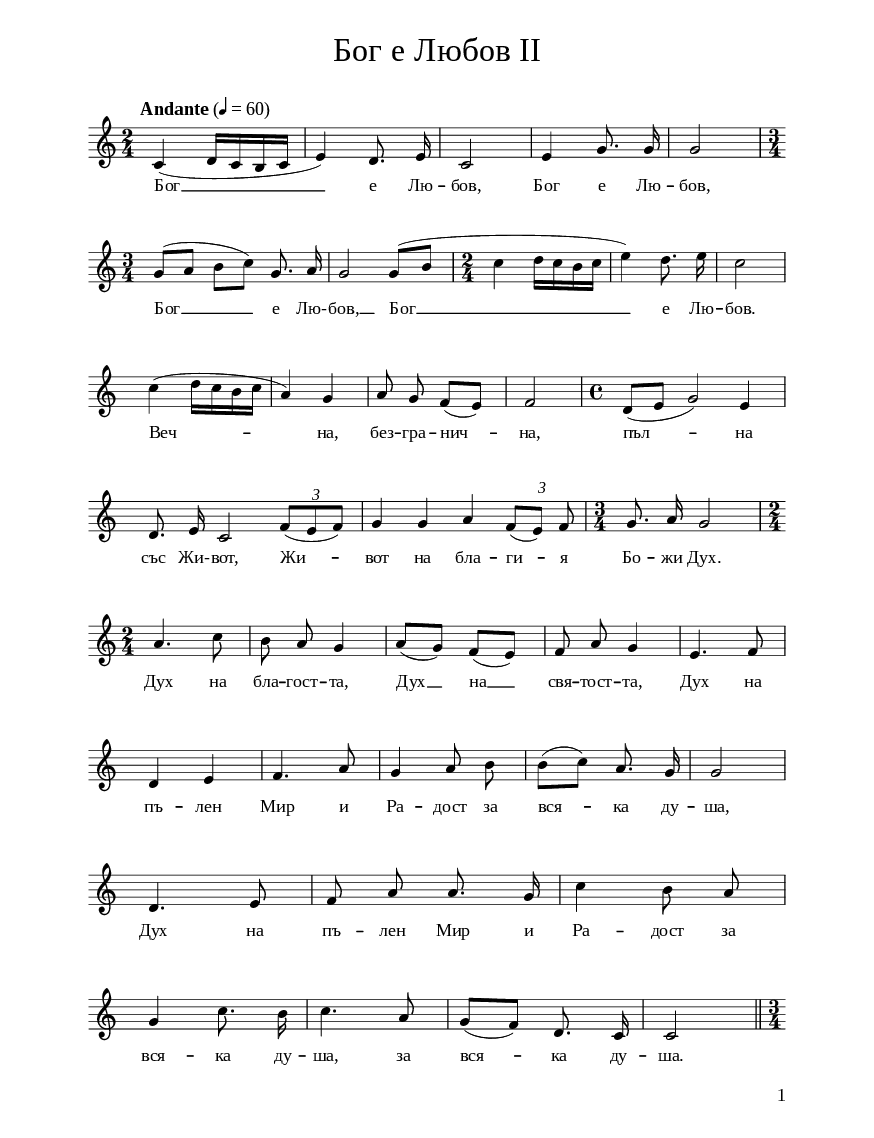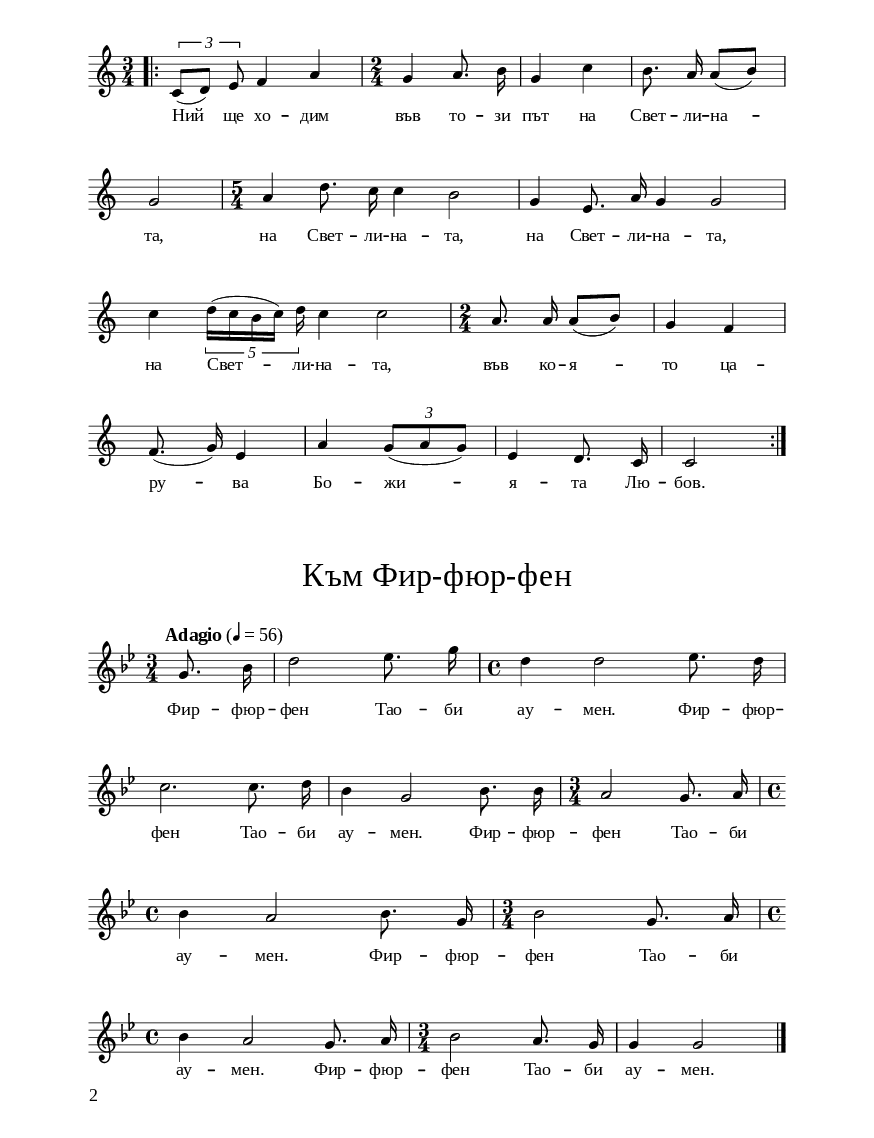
\version "2.24.2"

% include paper part and global functions
\include "include/globals.ily"

\bookpart {
  \label #'ref166
  \tocItem \markup "Бог е Любов II"
  \include "include/bookpart-paper.ily"
  \score {
    \include "include/score-layout.ily"

    \new Voice \absolute {
      \clef treble
      \key c \major
      \time 2/4
      \tempoFunc "Andante" 4 "60"
      \autoBeamOff
      c'4 (  d'16 [  c'16  b16  c'16 ]
      | % 2
      e'4 )  d'8.  e'16 | % 3
      c'2 | % 4
      e'4  g'8.  g'16 | % 5
      g'2 \break | % 6
      \time 3/4 g'8 ( [  a'8 ]  b'8 [  c''8 ) ]  % 7
      g'8.   a'16 |  g'2 % 8
      g'8 ( [  b'8 ] | % 9
      \time 2/4 c''4  d''16 [  c''16  b'16
      c''16 ] |
      e''4 )  d''8.  e''16 | % 11
      c''2 \break | % 12
      c''4 (  d''16 [  c''16  b'16
      c''16 ] | % 13
      a'4 )  g'4 | % 14
      a'8  g'8  f'8 ( [  e'8 ) ] | % 15
      f'2 | % 16
      \time 4/4  | % 16
      d'8 ( [  e'8  ]  g'2 ) e'4 | \break % 17
      d'8.  e'16  c'2 \once \omit
      TupletBracket
      \times 2/3  {
        f'8 ( [  e'8  f'8 ) ]
      }
      |  % 18
      g'4  g'4  a'4 \once \omit TupletBracket
      \times 2/3  {
        f'8 ( [  e'8 )  ] f'8
      }
      | % 19
      \time 3/4  | % 19
      g'8.  a'16  g'2 |
      \time 2/4  |
      a'4.  c''8 |  % 21
      b'8  a'8  g'4 |  % 22
      a'8 ( [  g'8 ) ]  f'8 ( [  e'8 ) ]
      | % 23
      f'8  a'8  g'4 | % 24
      e'4.  f'8 | % 25
      d'4  e'4 | % 26
      f'4.  a'8   | % 27
      g'4  a'8  b'8 | % 28
      b'8 ( [  c''8 ) ]  a'8.  g'16 | % 29
      g'2 \break |
      d'4.  e'8 | % 31
      f'8  a'8  a'8.  g'16 | % 32
      c''4  b'8  a'8 \break | % 33
      g'4  c''8.  b'16 | % 34
      c''4.  a'8 | % 35
      g'8 ( [  f'8 ) ]  d'8.  c'16 | % 36
      c'2 \break
      \bar ".|:-||"

      | % 37
      \time 3/4  | % 37

      \times 2/3  {
        c'8 ( [  d'8 ) ]  e'8
      }
      f'4  a'4 | % 38
      \time 2/4  | % 38
      g'4  a'8.   b'16   | % 39
      g'4  c''4  |
      b'8.  a'16  a'8 ( [  b'8 ) ] | % 41
      g'2  | % 42
      \time 5/4  | % 42
      a'4  d''8.  c''16  c''4
      b'2 | % 43
      g'4  e'8.  a'16  g'4  g'2 | \break % 44
      c''4
      \times 4/5  {
        d''16 ( [  c''16  b'16
        c''16 )  ] d''16
      }
      c''4  c''2  | % 45
      \time 2/4  | % 45
      a'8.  a'16  a'8 ( [  b'8 ) ] | % 46
      g'4  f'4 | \break % 47
      f'8. (  g'16 )  e'4 | % 48
      a'4 \once \omit TupletBracket
      \times 2/3  {
        g'8 ( [  a'8  g'8 ) ]
      }
      | % 49
      e'4  d'8.  c'16 |
      c'2
      \bar ":|."
    }

    \addlyrics {
      Бог __ е Лю -- бов,
      Бог е Лю -- бов, Бог __    е
      "Лю-" -- бов, __  Бог __
      е Лю -- бов. Веч --
      на, без -- гра -- нич
      -- на, пъл -- на със "Жи-" --
      вот, Жи --  вот на бла -- ги
      -- я Бо -- жи Дух. Дух на бла --
      гост -- та, Дух __  на __  свя --
      тост -- та, Дух на пъ -- лен Мир
      и Ра -- дост за вся -- ка ду --
      ша, Дух на пъ -- лен Мир и Ра --
      дост за вся -- ка ду -- ша, за
      вся -- ка ду -- ша. Ний  ще
      хо -- дим във то -- зи път на
      Свет -- ли -- на -- та, на Свет --
      ли -- на -- та, на Свет -- ли -- на --
      та, на Свет --   ли -- на --
      та, във ко -- я -- то ца -- ру
      -- ва Бо -- жи --  я -- та
      Лю -- бов.}

      \header {
        title = \titleFunc "Бог е Любов II" "Bog e Ljubov II"
      }

      \midi{}

    } % score
    \label #'ref167
    \tocItem \markup "Към Фир-фюр-фен"
    \include "include/bookpart-paper.ily"
    \score {
      \include "include/score-layout.ily"

      \new Voice \relative  c' {
        \clef treble
        \key g \minor
        \time 3/4
        \tempoFunc "Adagio" 4 "56"
        \autoBeamOff

        \partial 4 g'8. bes16 | d2 es8. g16 | \time 4/4 d4 d2 es8. d16 | \break

        c2. c8. d16 | bes4 g2 bes8. bes16 | \time 3/4 a2 g8. a16| \time 4/4 \break

        bes4 a2 bes8. g16 | \time 3/4 bes2 g8. a16 | \time 4/4 \break

        bes4 a2 g8. a16| \time 3/4 bes2 a8. g16 | g4 g2| \bar ".|:-|." \break
      }

      \addlyrics {
        Фир -- фюр --
        фен Тао -- би ау -- мен. Фир -- фюр --
        фен Тао -- би ау -- мен. Фир -- фюр --
        фен Тао -- би ау -- мен. Фир -- фюр --
        фен Тао -- би ау -- мен. Фир -- фюр --
        фен Тао -- би ау -- мен.}

        \header {
          title = \titleFunc "Към Фир-фюр-фен" "Kăm Fir-fjur-fen  – Zu Fir-fjur-fen"
        }

        \midi{}

      } % score



    } % bookpart


